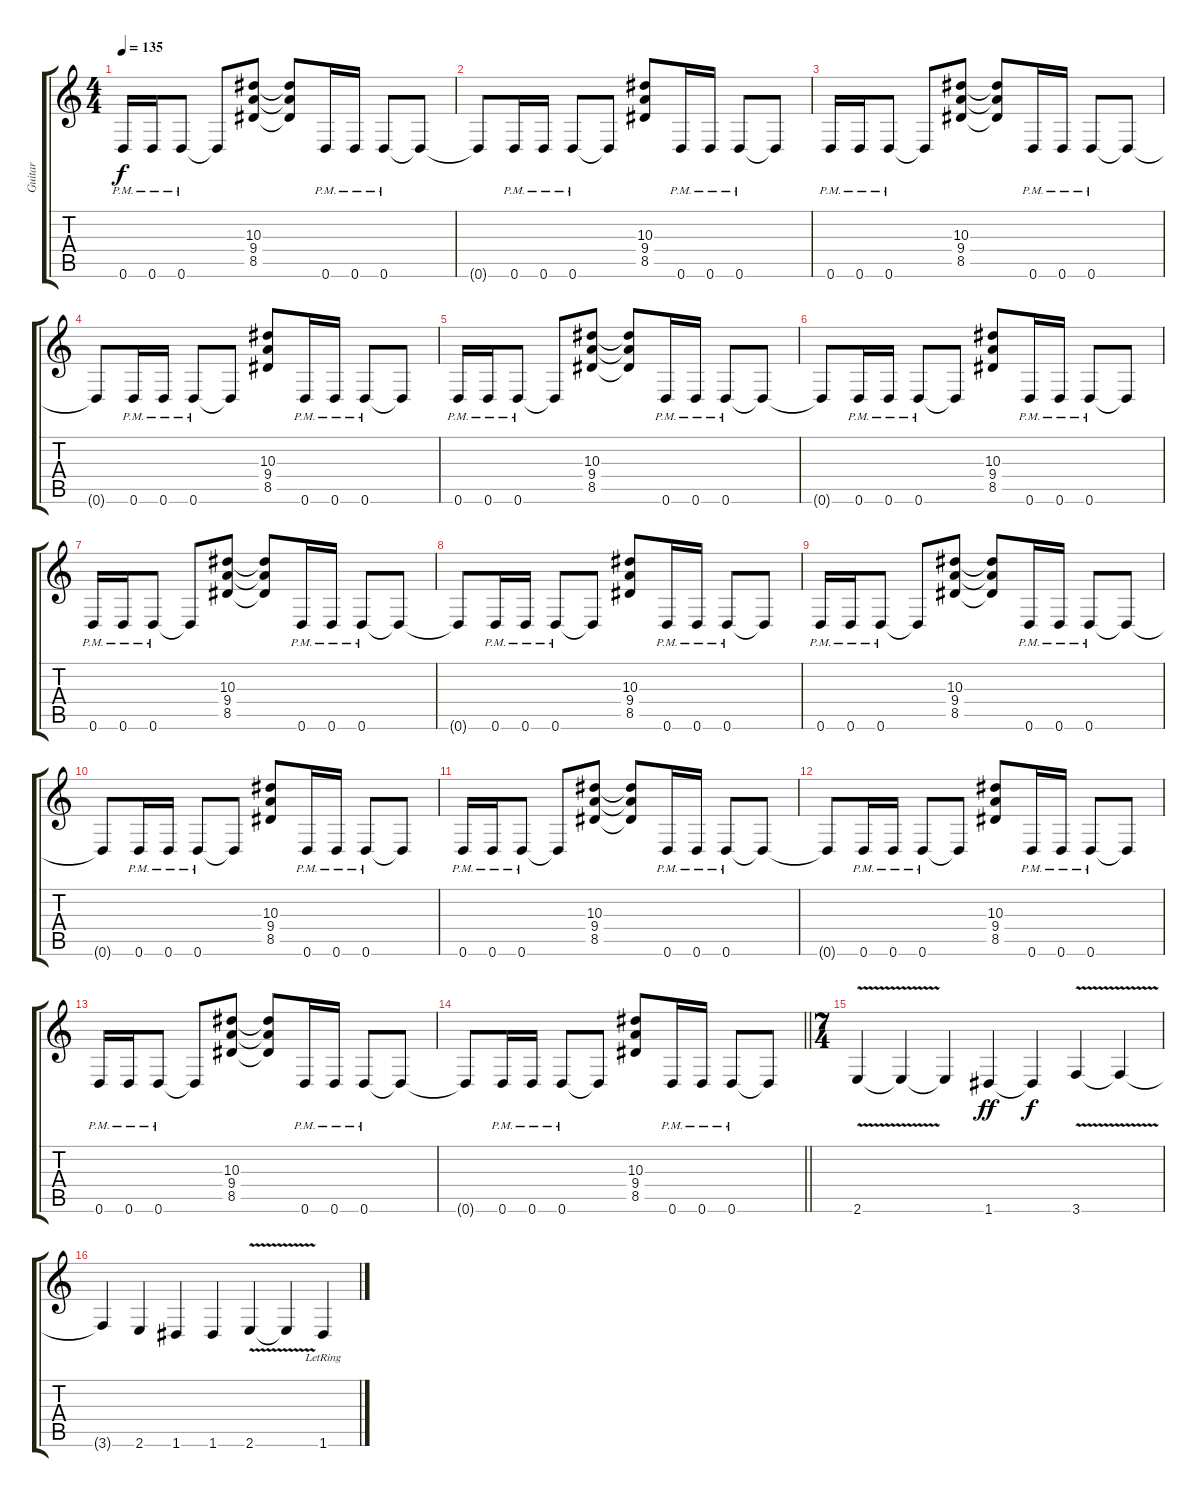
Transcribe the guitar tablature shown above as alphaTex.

\track ("Guitar" "Guitar") {instrument electricguitarclean}
\staff {score tabs}
\tuning (D4 A3 F3 C3 G2 D2) {hide}
\ts (4 4)
\tempo 135
\clef g2
\ks c
0.6{pm}.16{dy f} 0.6{pm}.16 0.6{pm}.8 0.6{t}.8 (10.3 9.4 8.5).8 (10.3{t} 9.4{t} 8.5{t}).8 0.6{pm}.16 0.6{pm}.16 0.6{pm}.8 0.6{t}.8 |
0.6{t}.8 0.6{pm}.16 0.6{pm}.16 0.6{pm}.8 0.6{t}.8 (10.3 9.4 8.5).8 0.6{pm}.16 0.6{pm}.16 0.6{pm}.8 0.6{t}.8 |
0.6{pm}.16 0.6{pm}.16 0.6{pm}.8 0.6{t}.8 (10.3 9.4 8.5).8 (10.3{t} 9.4{t} 8.5{t}).8 0.6{pm}.16 0.6{pm}.16 0.6{pm}.8 0.6{t}.8 |
0.6{t}.8 0.6{pm}.16 0.6{pm}.16 0.6{pm}.8 0.6{t}.8 (10.3 9.4 8.5).8 0.6{pm}.16 0.6{pm}.16 0.6{pm}.8 0.6{t}.8 |
0.6{pm}.16 0.6{pm}.16 0.6{pm}.8 0.6{t}.8 (10.3 9.4 8.5).8 (10.3{t} 9.4{t} 8.5{t}).8 0.6{pm}.16 0.6{pm}.16 0.6{pm}.8 0.6{t}.8 |
0.6{t}.8 0.6{pm}.16 0.6{pm}.16 0.6{pm}.8 0.6{t}.8 (10.3 9.4 8.5).8 0.6{pm}.16 0.6{pm}.16 0.6{pm}.8 0.6{t}.8 |
0.6{pm}.16 0.6{pm}.16 0.6{pm}.8 0.6{t}.8 (10.3 9.4 8.5).8 (10.3{t} 9.4{t} 8.5{t}).8 0.6{pm}.16 0.6{pm}.16 0.6{pm}.8 0.6{t}.8 |
0.6{t}.8 0.6{pm}.16 0.6{pm}.16 0.6{pm}.8 0.6{t}.8 (10.3 9.4 8.5).8 0.6{pm}.16 0.6{pm}.16 0.6{pm}.8 0.6{t}.8 |
0.6{pm}.16 0.6{pm}.16 0.6{pm}.8 0.6{t}.8 (10.3 9.4 8.5).8 (10.3{t} 9.4{t} 8.5{t}).8 0.6{pm}.16 0.6{pm}.16 0.6{pm}.8 0.6{t}.8 |
0.6{t}.8 0.6{pm}.16 0.6{pm}.16 0.6{pm}.8 0.6{t}.8 (10.3 9.4 8.5).8 0.6{pm}.16 0.6{pm}.16 0.6{pm}.8 0.6{t}.8 |
0.6{pm}.16 0.6{pm}.16 0.6{pm}.8 0.6{t}.8 (10.3 9.4 8.5).8 (10.3{t} 9.4{t} 8.5{t}).8 0.6{pm}.16 0.6{pm}.16 0.6{pm}.8 0.6{t}.8 |
0.6{t}.8 0.6{pm}.16 0.6{pm}.16 0.6{pm}.8 0.6{t}.8 (10.3 9.4 8.5).8 0.6{pm}.16 0.6{pm}.16 0.6{pm}.8 0.6{t}.8 |
0.6{pm}.16 0.6{pm}.16 0.6{pm}.8 0.6{t}.8 (10.3 9.4 8.5).8 (10.3{t} 9.4{t} 8.5{t}).8 0.6{pm}.16 0.6{pm}.16 0.6{pm}.8 0.6{t}.8 |
\barLineRight lightlight
0.6{t}.8 0.6{pm}.16 0.6{pm}.16 0.6{pm}.8 0.6{t}.8 (10.3 9.4 8.5).8 0.6{pm}.16 0.6{pm}.16 0.6{pm}.8 0.6{t}.8 |
\ts (7 4)
\section ("" "")
2.6{v}.4 2.6{t}.4 2.6{t}.4 1.6.4{dy ff} 1.6{t}.4{dy f} 3.6{v}.4 3.6{t}.4 |
3.6{t}.4 2.6.4 1.6.4 1.6.4 2.6{v}.4 2.6{t}.4 1.6{lr}.4
